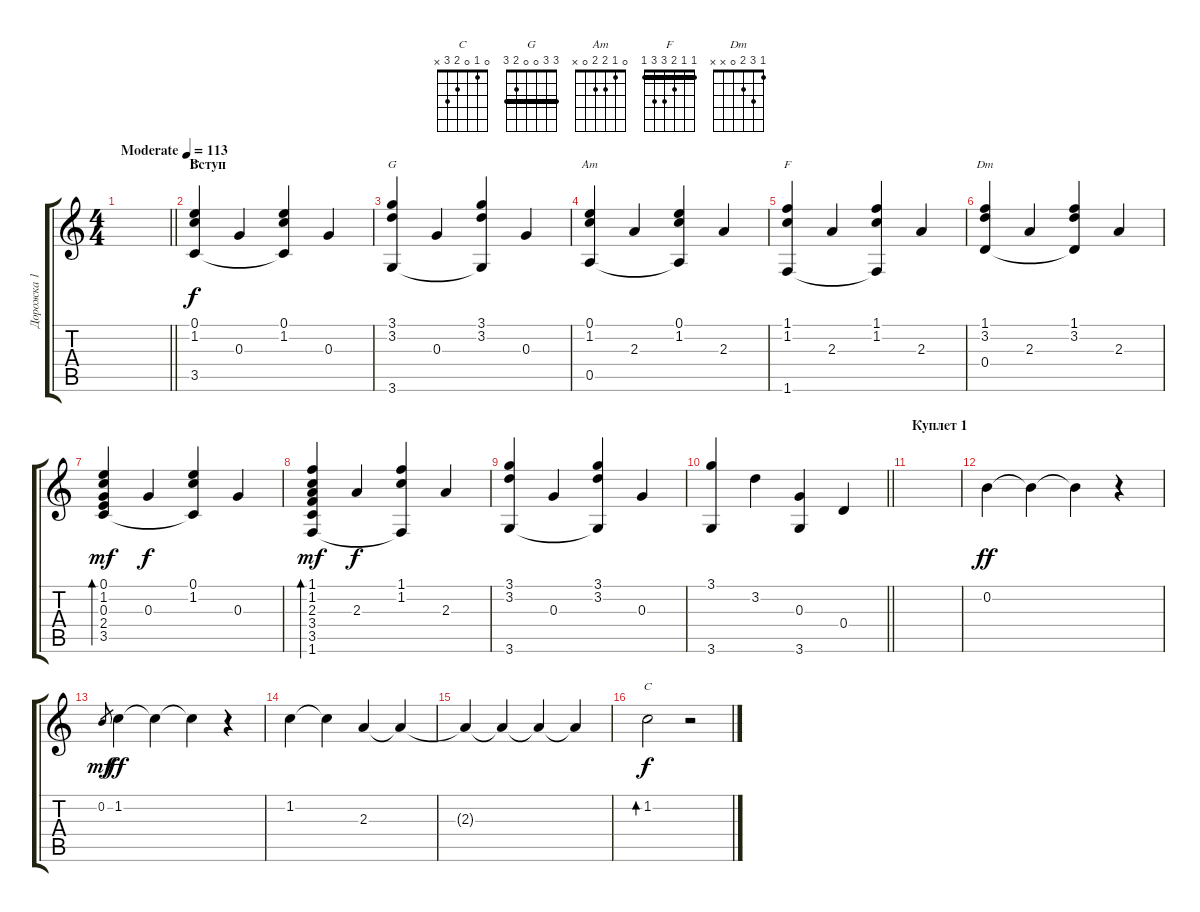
\track ("Дорожка 1" "Дорожка 1") {instrument acousticguitarsteel}
\staff {score tabs}
\tuning (E4 B3 G3 D3 A2 E2) {hide}
\chord ("C" 0 1 0 2 3 3)
\chord ("G" 3 3 0 0 2 3) {barre 3}
\chord ("Am" 0 1 2 2 0 x)
\chord ("F" 1 1 2 3 3 1) {barre 1}
\chord ("Dm" 1 3 2 0 x x)
\chord ("C" 0 1 0 2 3 x)
\ts (4 4)
\tempo (113 "Moderate")
\clef g2
\barLineRight lightlight
\ks c
|
\section ("" "Вступ")
(0.1 1.2 3.5).4{ch "C"} 0.3.4 (0.1 1.2 3.5{t}).4 0.3.4 |
(3.1 3.2 3.6).4{ch "G"} 0.3.4 (3.1 3.2 3.6{t}).4 0.3.4 |
(0.1 1.2 0.5).4{ch "Am"} 2.3.4 (0.1 1.2 0.5{t}).4 2.3.4 |
(1.1 1.2 1.6).4{ch "F"} 2.3.4 (1.1 1.2 1.6{t}).4 2.3.4 |
(1.1 3.2 0.4).4{ch "Dm"} 2.3.4 (1.1 3.2 0.4{t}).4 2.3.4 |
(0.1 1.2 0.3 2.4 3.5).4{bd 60 dy mf} 0.3.4{dy f} (0.1 1.2 3.5{t}).4 0.3.4 |
(1.1 1.2 2.3 3.4 3.5 1.6).4{bd 60 dy mf} 2.3.4{dy f} (1.1 1.2 1.6{t}).4 2.3.4 |
(3.1 3.2 3.6).4 0.3.4 (3.1 3.2 3.6{t}).4 0.3.4 |
\barLineRight lightlight
(3.1 3.6).4 3.2.4 (0.3 3.6).4 0.4.4 |
\section ("" "Куплет 1")
|
0.2.4{dy ff} 0.2{t}.4 0.2{t}.4 r.4 |
0.2.8{gr dy mf} 1.2.4{dy ff} 1.2{t}.4 1.2{t}.4 r.4 |
1.2.4 1.2{t}.4 2.3.4 2.3{t}.4 |
2.3{t}.4 2.3{t}.4 2.3{t}.4 2.3{t}.4 |
1.2.2{bd 60 ch "C" dy f} r.2
